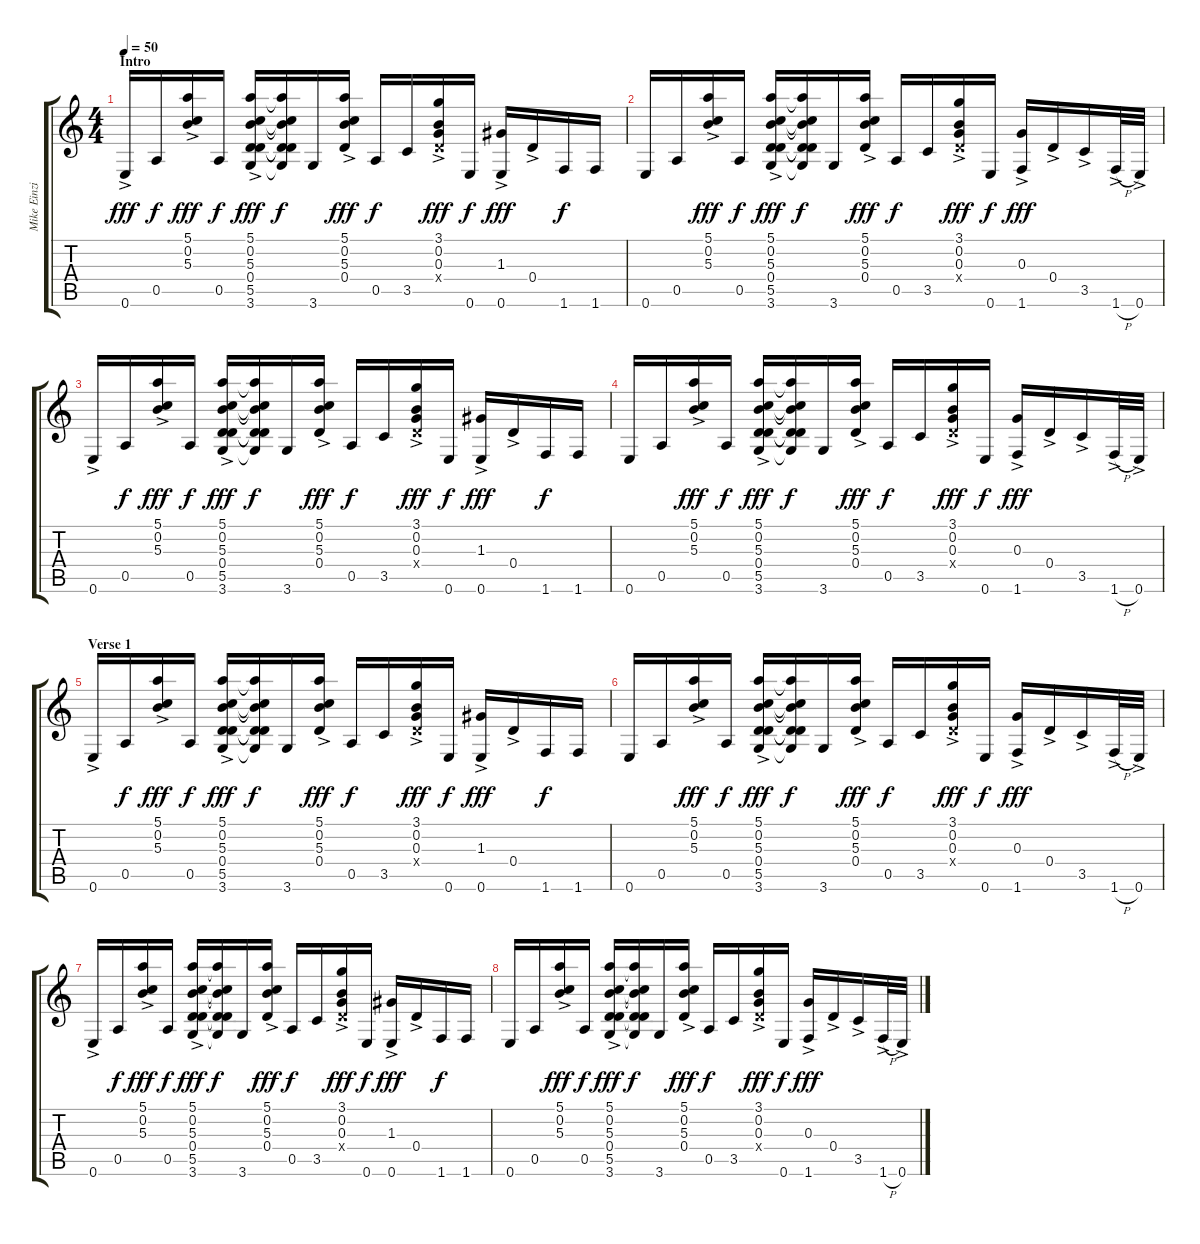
\track ("Mike Einziger" "Mike Einzi") {instrument acousticguitarnylon}
\staff {score tabs}
\tuning (E4 B3 G3 D3 A2 E2) {hide}
\ts (4 4)
\section ("" "Intro")
\tempo 50
\clef g2
\ks c
0.6{ac}.16{dy fff instrument acousticguitarnylon} 0.5.16{dy f} (5.1{ac} 0.2 5.3).16{dy fff} 0.5.16{dy f} (5.1{ac} 0.2 5.3 0.4 5.5 3.6).16{dy fff} (5.1{t} 0.2{t} 5.3{t} 0.4{t} 5.5{t} 3.6{t}).16{dy f} 3.6.16 (5.1{ac} 0.2 5.3 0.4).16{dy fff} 0.5.16{dy f} 3.5.16 (3.1{ac} 0.2 0.3 0.4{x}).16{dy fff} 0.6.16{dy f} (1.3{ac} 0.6).16{dy fff} 0.4{ac}.16 1.6.16{dy f} 1.6.16 |
0.6.16 0.5.16 (5.1{ac} 0.2 5.3).16{dy fff} 0.5.16{dy f} (5.1{ac} 0.2 5.3 0.4 5.5 3.6).16{dy fff} (5.1{t} 0.2{t} 5.3{t} 0.4{t} 5.5{t} 3.6{t}).16{dy f} 3.6.16 (5.1{ac} 0.2 5.3 0.4).16{dy fff} 0.5.16{dy f} 3.5.16 (3.1{ac} 0.2 0.3 0.4{x}).16{dy fff} 0.6.16{dy f} (0.3{ac} 1.6).16{dy fff} 0.4{ac}.16 3.5{ac}.16 1.6{h ac}.32 0.6{ac}.32 |
0.6{ac}.16 0.5.16{dy f} (5.1{ac} 0.2 5.3).16{dy fff} 0.5.16{dy f} (5.1{ac} 0.2 5.3 0.4 5.5 3.6).16{dy fff} (5.1{t} 0.2{t} 5.3{t} 0.4{t} 5.5{t} 3.6{t}).16{dy f} 3.6.16 (5.1{ac} 0.2 5.3 0.4).16{dy fff} 0.5.16{dy f} 3.5.16 (3.1{ac} 0.2 0.3 0.4{x}).16{dy fff} 0.6.16{dy f} (1.3{ac} 0.6).16{dy fff} 0.4{ac}.16 1.6.16{dy f} 1.6.16 |
0.6.16 0.5.16 (5.1{ac} 0.2 5.3).16{dy fff} 0.5.16{dy f} (5.1{ac} 0.2 5.3 0.4 5.5 3.6).16{dy fff} (5.1{t} 0.2{t} 5.3{t} 0.4{t} 5.5{t} 3.6{t}).16{dy f} 3.6.16 (5.1{ac} 0.2 5.3 0.4).16{dy fff} 0.5.16{dy f} 3.5.16 (3.1{ac} 0.2 0.3 0.4{x}).16{dy fff} 0.6.16{dy f} (0.3{ac} 1.6).16{dy fff} 0.4{ac}.16 3.5{ac}.16 1.6{h ac}.32 0.6{ac}.32 |
\section ("" "Verse 1")
0.6{ac}.16 0.5.16{dy f} (5.1{ac} 0.2 5.3).16{dy fff} 0.5.16{dy f} (5.1{ac} 0.2 5.3 0.4 5.5 3.6).16{dy fff} (5.1{t} 0.2{t} 5.3{t} 0.4{t} 5.5{t} 3.6{t}).16{dy f} 3.6.16 (5.1{ac} 0.2 5.3 0.4).16{dy fff} 0.5.16{dy f} 3.5.16 (3.1{ac} 0.2 0.3 0.4{x}).16{dy fff} 0.6.16{dy f} (1.3{ac} 0.6).16{dy fff} 0.4{ac}.16 1.6.16{dy f} 1.6.16 |
0.6.16 0.5.16 (5.1{ac} 0.2 5.3).16{dy fff} 0.5.16{dy f} (5.1{ac} 0.2 5.3 0.4 5.5 3.6).16{dy fff} (5.1{t} 0.2{t} 5.3{t} 0.4{t} 5.5{t} 3.6{t}).16{dy f} 3.6.16 (5.1{ac} 0.2 5.3 0.4).16{dy fff} 0.5.16{dy f} 3.5.16 (3.1{ac} 0.2 0.3 0.4{x}).16{dy fff} 0.6.16{dy f} (0.3{ac} 1.6).16{dy fff} 0.4{ac}.16 3.5{ac}.16 1.6{h ac}.32 0.6{ac}.32 |
0.6{ac}.16 0.5.16{dy f} (5.1{ac} 0.2 5.3).16{dy fff} 0.5.16{dy f} (5.1{ac} 0.2 5.3 0.4 5.5 3.6).16{dy fff} (5.1{t} 0.2{t} 5.3{t} 0.4{t} 5.5{t} 3.6{t}).16{dy f} 3.6.16 (5.1{ac} 0.2 5.3 0.4).16{dy fff} 0.5.16{dy f} 3.5.16 (3.1{ac} 0.2 0.3 0.4{x}).16{dy fff} 0.6.16{dy f} (1.3{ac} 0.6).16{dy fff} 0.4{ac}.16 1.6.16{dy f} 1.6.16 |
0.6.16 0.5.16 (5.1{ac} 0.2 5.3).16{dy fff} 0.5.16{dy f} (5.1{ac} 0.2 5.3 0.4 5.5 3.6).16{dy fff} (5.1{t} 0.2{t} 5.3{t} 0.4{t} 5.5{t} 3.6{t}).16{dy f} 3.6.16 (5.1{ac} 0.2 5.3 0.4).16{dy fff} 0.5.16{dy f} 3.5.16 (3.1{ac} 0.2 0.3 0.4{x}).16{dy fff} 0.6.16{dy f} (0.3{ac} 1.6).16{dy fff} 0.4{ac}.16 3.5{ac}.16 1.6{h ac}.32 0.6{ac}.32
